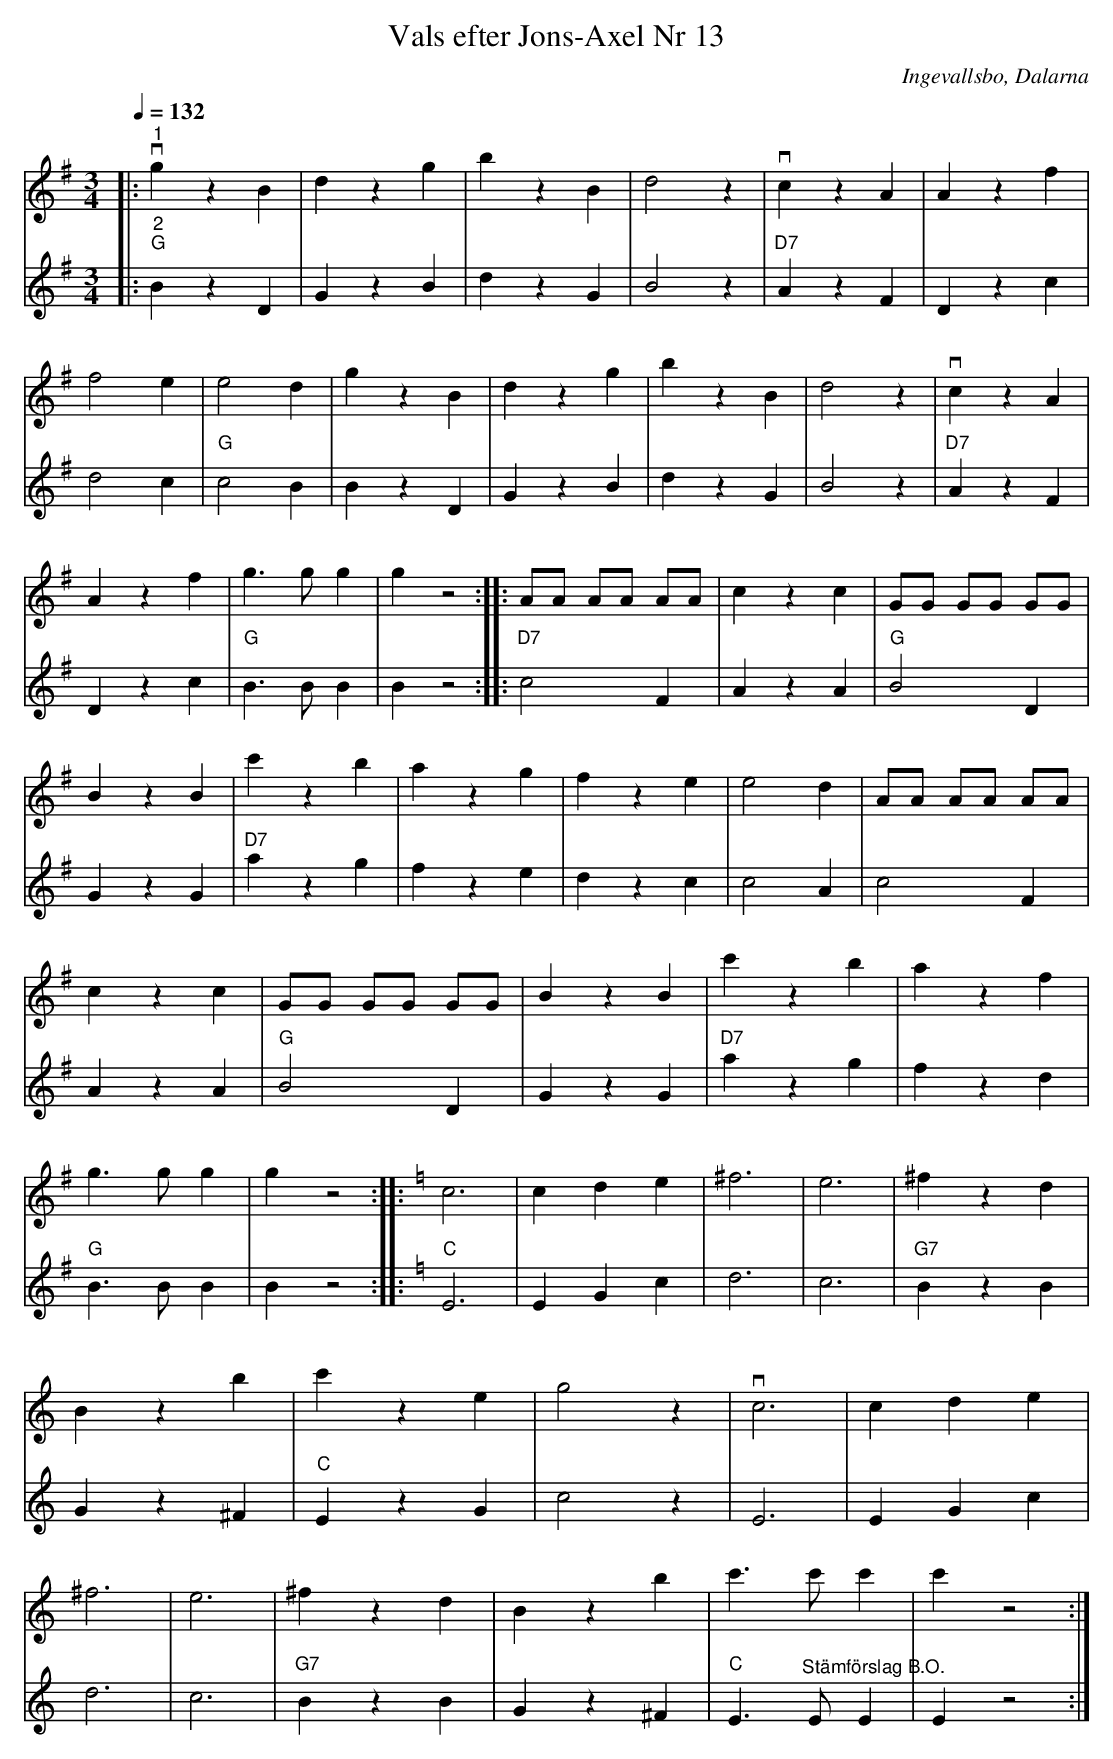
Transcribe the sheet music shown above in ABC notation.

X:1
T:Vals efter Jons-Axel Nr 13
O:Ingevallsbo, Dalarna
L:1/4
Q:1/4=132
M:3/4
K:G
V:1
|:"^1"v g z B | d z g | b z B | d2 z |v c z A | A z f | f2 e | e2 d |
g z B | d z g | b z B | d2 z |v c z A | A z f | g3/2 g/ g | g z2 ::
A/A/ A/A/ A/A/ | c z c | G/G/ G/G/ G/G/ | B z B | c' z b | a z g | f z e | e2 d |
A/A/ A/A/ A/A/ | c z c | G/G/ G/G/ G/G/ | B z B | c' z b | a z f | g3/2 g/ g | g z2 ::
[K:C] c3 | c d e | ^f3 | e3 | ^f z d | B z b | c' z e | g2 z |v c3 |
c d e | ^f3 | e3 | ^f z d | B z b | c'3/2 c'/ c' | c' z2 :|
V:2
|:"^2""G" B z D | G z B | d z G | B2 z | "D7" A z F | D z c | d2 c | "G" c2 B | B z D | G z B | d z G |
B2 z | "D7" A z F | D z c |"G" B3/2 B/ B | B z2 ::"D7" c2 F | A z A |"G" B2 D | G z G |"D7" a z g |
f z e | d z c | c2 A | c2 F | A z A |"G" B2 D | G z G | "D7" a z g | f z d |"G" B3/2 B/ B | B z2 ::
[K:C]"C" E3 | E G c | d3 | c3 |"G7" B z B | G z ^F |"C" E z G | c2 z | E3 | E G c | d3 | c3 |
"G7" B z B | G z ^F |"C" E3/2 "^Stämförslag B.O." E/ E | E z2 :|
